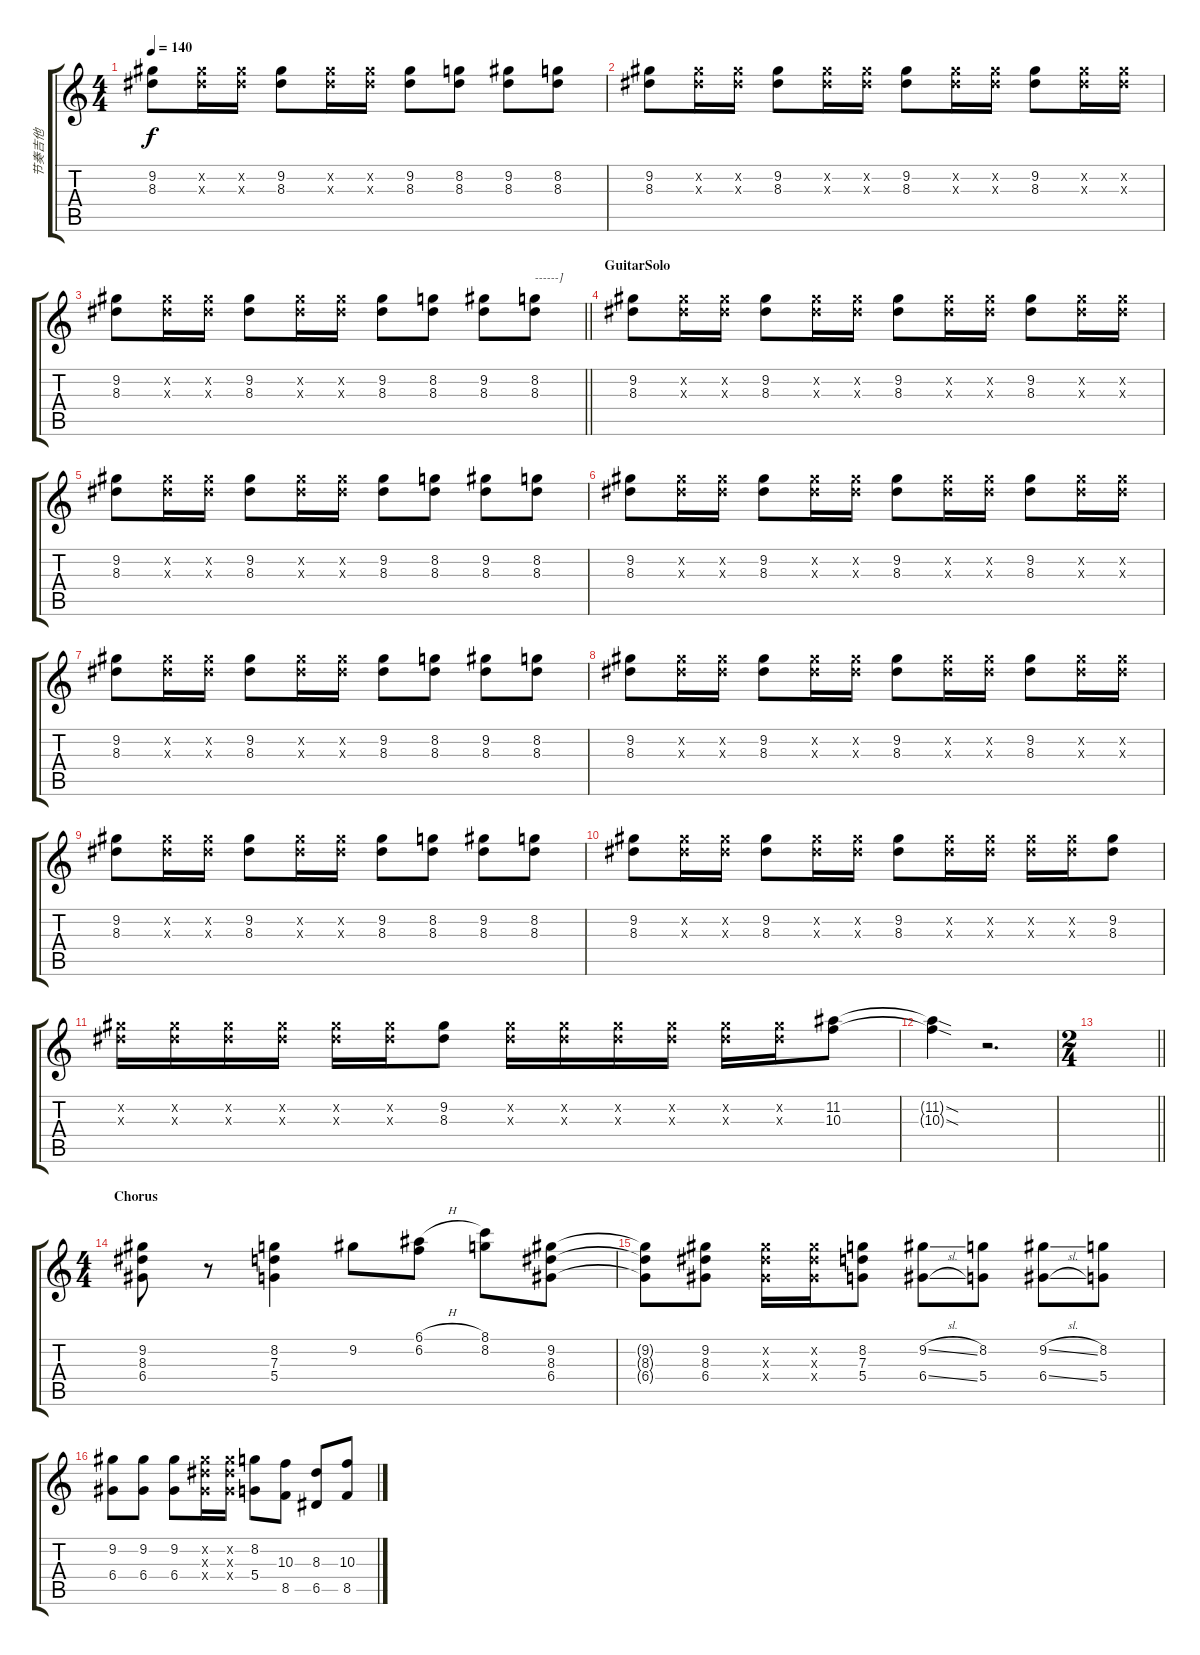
\track ("节奏吉他" "节奏吉他") {instrument overdrivenguitar}
\staff {score tabs}
\tuning (E4 B3 G3 D3 A2 E2) {hide}
\ts (4 4)
\tempo 140
\clef g2
\ks c
(9.2 8.3).8{dy f} (9.2{x} 8.3{x}).16 (9.2{x} 8.3{x}).16 (9.2 8.3).8 (9.2{x} 8.3{x}).16 (9.2{x} 8.3{x}).16 (9.2 8.3).8 (8.2 8.3).8 (9.2 8.3).8 (8.2 8.3).8 |
(9.2 8.3).8 (9.2{x} 8.3{x}).16 (9.2{x} 8.3{x}).16 (9.2 8.3).8 (9.2{x} 8.3{x}).16 (9.2{x} 8.3{x}).16 (9.2 8.3).8 (9.2{x} 8.3{x}).16 (9.2{x} 8.3{x}).16 (9.2 8.3).8 (9.2{x} 8.3{x}).16 (9.2{x} 8.3{x}).16 |
\barLineRight lightlight
(9.2 8.3).8 (9.2{x} 8.3{x}).16 (9.2{x} 8.3{x}).16 (9.2 8.3).8 (9.2{x} 8.3{x}).16 (9.2{x} 8.3{x}).16 (9.2 8.3).8 (8.2 8.3).8 (9.2 8.3).8 (8.2 8.3).8{txt "------]"} |
\section ("" "GuitarSolo")
(9.2 8.3).8 (9.2{x} 8.3{x}).16 (9.2{x} 8.3{x}).16 (9.2 8.3).8 (9.2{x} 8.3{x}).16 (9.2{x} 8.3{x}).16 (9.2 8.3).8 (9.2{x} 8.3{x}).16 (9.2{x} 8.3{x}).16 (9.2 8.3).8 (9.2{x} 8.3{x}).16 (9.2{x} 8.3{x}).16 |
(9.2 8.3).8 (9.2{x} 8.3{x}).16 (9.2{x} 8.3{x}).16 (9.2 8.3).8 (9.2{x} 8.3{x}).16 (9.2{x} 8.3{x}).16 (9.2 8.3).8 (8.2 8.3).8 (9.2 8.3).8 (8.2 8.3).8 |
(9.2 8.3).8 (9.2{x} 8.3{x}).16 (9.2{x} 8.3{x}).16 (9.2 8.3).8 (9.2{x} 8.3{x}).16 (9.2{x} 8.3{x}).16 (9.2 8.3).8 (9.2{x} 8.3{x}).16 (9.2{x} 8.3{x}).16 (9.2 8.3).8 (9.2{x} 8.3{x}).16 (9.2{x} 8.3{x}).16 |
(9.2 8.3).8 (9.2{x} 8.3{x}).16 (9.2{x} 8.3{x}).16 (9.2 8.3).8 (9.2{x} 8.3{x}).16 (9.2{x} 8.3{x}).16 (9.2 8.3).8 (8.2 8.3).8 (9.2 8.3).8 (8.2 8.3).8 |
(9.2 8.3).8 (9.2{x} 8.3{x}).16 (9.2{x} 8.3{x}).16 (9.2 8.3).8 (9.2{x} 8.3{x}).16 (9.2{x} 8.3{x}).16 (9.2 8.3).8 (9.2{x} 8.3{x}).16 (9.2{x} 8.3{x}).16 (9.2 8.3).8 (9.2{x} 8.3{x}).16 (9.2{x} 8.3{x}).16 |
(9.2 8.3).8 (9.2{x} 8.3{x}).16 (9.2{x} 8.3{x}).16 (9.2 8.3).8 (9.2{x} 8.3{x}).16 (9.2{x} 8.3{x}).16 (9.2 8.3).8 (8.2 8.3).8 (9.2 8.3).8 (8.2 8.3).8 |
(9.2 8.3).8 (9.2{x} 8.3{x}).16 (9.2{x} 8.3{x}).16 (9.2 8.3).8 (9.2{x} 8.3{x}).16 (9.2{x} 8.3{x}).16 (9.2 8.3).8 (9.2{x} 8.3{x}).16 (9.2{x} 8.3{x}).16 (9.2{x} 8.3{x}).16 (9.2{x} 8.3{x}).16 (9.2 8.3).8 |
(9.2{x} 8.3{x}).16 (9.2{x} 8.3{x}).16 (9.2{x} 8.3{x}).16 (9.2{x} 8.3{x}).16 (9.2{x} 8.3{x}).16 (9.2{x} 8.3{x}).16 (9.2 8.3).8 (9.2{x} 8.3{x}).16 (9.2{x} 8.3{x}).16 (9.2{x} 8.3{x}).16 (9.2{x} 8.3{x}).16 (9.2{x} 8.3{x}).16 (9.2{x} 8.3{x}).16 (11.2 10.3).8 |
(11.2{sod t} 10.3{sod t}).4 r.2{d} |
\ts (2 4)
\barLineRight lightlight
|
\ts (4 4)
\section ("" "Chorus")
(9.2 8.3 6.4).8 r.8 (8.2 7.3 5.4).4 9.2.8 (6.1{h} 6.2).8 (8.1 8.2).8 (9.2 8.3 6.4).8 |
(9.2{t} 8.3{t} 6.4{t}).8 (9.2 8.3 6.4).8 (9.2{x} 8.3{x} 6.4{x}).16 (9.2{x} 8.3{x} 6.4{x}).16 (8.2 7.3 5.4).8 (9.2{sl} 6.4{sl}).8 (8.2 5.4).8 (9.2{sl} 6.4{sl}).8 (8.2 5.4).8 |
(9.2 6.4).8 (9.2 6.4).8 (9.2 6.4).8 (9.2{x} 8.3{x} 6.4{x}).16 (9.2{x} 8.3{x} 6.4{x}).16 (8.2 5.4).8 (10.3 8.5).8 (8.3 6.5).8 (10.3 8.5).8
